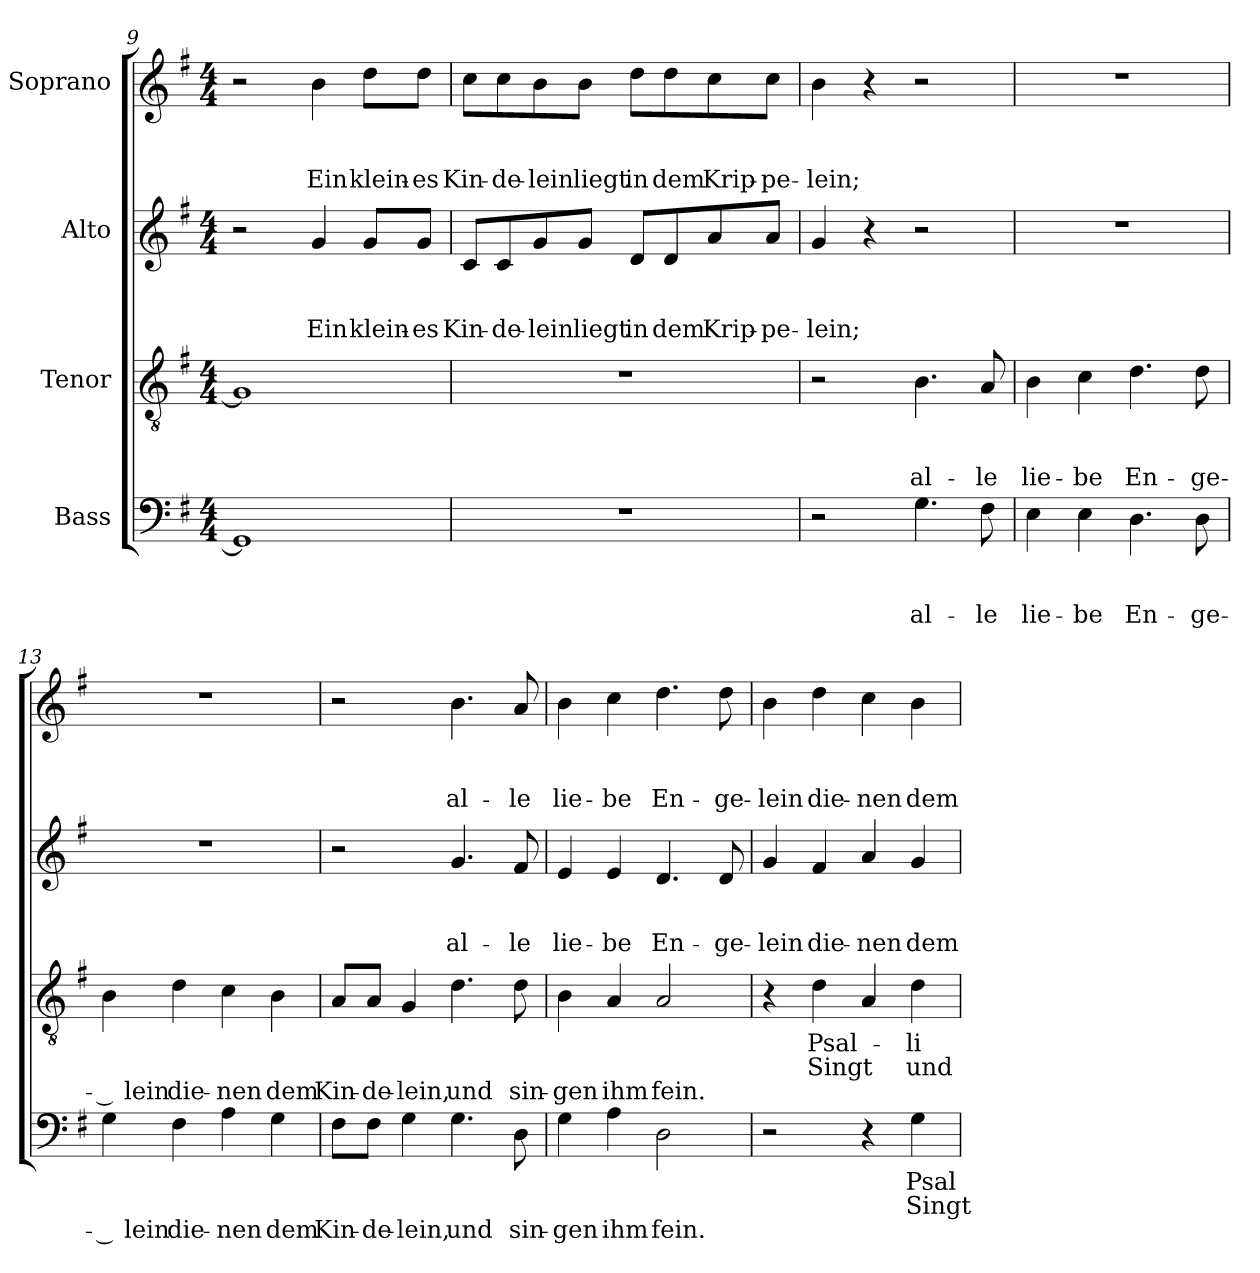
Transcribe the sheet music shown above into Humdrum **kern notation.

**kern	**text	**text	**text	**kern	**text	**text	**text	**kern	**text	**text	**text	**kern	**text	**text	**text
*part4	*part4	*part4	*part4	*part3	*part3	*part3	*part3	*part2	*part2	*part2	*part2	*part1	*part1	*part1	*part1
*staff4	*staff4	*staff4	*staff4	*staff3	*staff3	*staff3	*staff3	*staff2	*staff2	*staff2	*staff2	*staff1	*staff1	*staff1	*staff1
*I"Bass	*	*	*	*I"Tenor	*	*	*	*I"Alto	*	*	*	*I"Soprano	*	*	*
*clefF4	*	*	*	*clefGv2	*	*	*	*clefG2	*	*	*	*clefG2	*	*	*
*k[f#]	*	*	*	*k[f#]	*	*	*	*k[f#]	*	*	*	*k[f#]	*	*	*
*G:	*	*	*	*G:	*	*	*	*G:	*	*	*	*G:	*	*	*
*M4/4	*	*	*	*M4/4	*	*	*	*M4/4	*	*	*	*M4/4	*	*	*
=9	=9	=9	=9	=9	=9	=9	=9	=9	=9	=9	=9	=9	=9	=9	=9
1GG]	.	.	.	1G]	.	.	.	2r	.	.	.	2r	.	.	.
!	!	!	!	!	!	!	!	!	!	!	!LO:LY:b	!	!	!	!LO:LY:b
.	.	.	.	.	.	.	.	4g/	.	.	Ein	4b\	.	.	Ein
!	!	!	!	!	!	!	!	!	!	!	!LO:LY:b	!	!	!	!LO:LY:b
.	.	.	.	.	.	.	.	8g/L	.	.	klein-	8dd\L	.	.	klein-
!	!	!	!	!	!	!	!	!	!	!	!LO:LY:b	!	!	!	!LO:LY:b
.	.	.	.	.	.	.	.	8g/J	.	.	-es	8dd\J	.	.	-es
=10	=10	=10	=10	=10	=10	=10	=10	=10	=10	=10	=10	=10	=10	=10	=10
!	!	!	!	!	!	!	!	!	!	!	!LO:LY:b	!	!	!	!LO:LY:b
1r	.	.	.	1r	.	.	.	8c/L	.	.	Kin-	8cc\L	.	.	Kin-
!	!	!	!	!	!	!	!	!	!	!	!LO:LY:b	!	!	!	!LO:LY:b
.	.	.	.	.	.	.	.	8c/	.	.	-de-	8cc\	.	.	-de-
!	!	!	!	!	!	!	!	!	!	!	!LO:LY:b	!	!	!	!LO:LY:b
.	.	.	.	.	.	.	.	8g/	.	.	-lein	8b\	.	.	-lein
!	!	!	!	!	!	!	!	!	!	!	!LO:LY:b	!	!	!	!LO:LY:b
.	.	.	.	.	.	.	.	8g/J	.	.	liegt	8b\J	.	.	liegt
!	!	!	!	!	!	!	!	!	!	!	!LO:LY:b	!	!	!	!LO:LY:b
.	.	.	.	.	.	.	.	8d/L	.	.	in	8dd\L	.	.	in
!	!	!	!	!	!	!	!	!	!	!	!LO:LY:b	!	!	!	!LO:LY:b
.	.	.	.	.	.	.	.	8d/	.	.	dem	8dd\	.	.	dem
!	!	!	!	!	!	!	!	!	!	!	!LO:LY:b	!	!	!	!LO:LY:b
.	.	.	.	.	.	.	.	8a/	.	.	Krip-	8cc\	.	.	Krip-
!	!	!	!	!	!	!	!	!	!	!	!LO:LY:b	!	!	!	!LO:LY:b
.	.	.	.	.	.	.	.	8a/J	.	.	-pe-	8cc\J	.	.	-pe-
=11	=11	=11	=11	=11	=11	=11	=11	=11	=11	=11	=11	=11	=11	=11	=11
!	!	!	!	!	!	!	!	!	!	!	!LO:LY:b	!	!	!	!LO:LY:b
2r	.	.	.	2r	.	.	.	4g/	.	.	-lein;	4b\	.	.	-lein;
.	.	.	.	.	.	.	.	4r	.	.	.	4r	.	.	.
!	!	!	!LO:LY:b	!	!	!	!LO:LY:b	!	!	!	!	!	!	!	!
4.G\	.	.	al-	4.B\	.	.	al-	2r	.	.	.	2r	.	.	.
!	!	!	!LO:LY:b	!	!	!	!LO:LY:b	!	!	!	!	!	!	!	!
8F#\	.	.	-le	8A/	.	.	-le	.	.	.	.	.	.	.	.
!!LO:LB:g=z
=12	=12	=12	=12	=12	=12	=12	=12	=12	=12	=12	=12	=12	=12	=12	=12
!	!	!	!LO:LY:b	!	!	!	!LO:LY:b	!	!	!	!	!	!	!	!
4E\	.	.	lie-	4B\	.	.	lie-	1r	.	.	.	1r	.	.	.
!	!	!	!LO:LY:b	!	!	!	!LO:LY:b	!	!	!	!	!	!	!	!
4E\	.	.	-be	4c\	.	.	-be	.	.	.	.	.	.	.	.
!	!	!	!LO:LY:b	!	!	!	!LO:LY:b	!	!	!	!	!	!	!	!
4.D\	.	.	En-	4.d\	.	.	En-	.	.	.	.	.	.	.	.
!	!	!	!LO:LY:b	!	!	!	!LO:LY:b	!	!	!	!	!	!	!	!
8D\	.	.	-ge-	8d\	.	.	-ge-	.	.	.	.	.	.	.	.
=13	=13	=13	=13	=13	=13	=13	=13	=13	=13	=13	=13	=13	=13	=13	=13
!	!	!	!LO:LY:b	!	!	!	!LO:LY:b	!	!	!	!	!	!	!	!
4G\	.	.	­ lein	4B\	.	.	­ lein	1r	.	.	.	1r	.	.	.
!	!	!	!LO:LY:b	!	!	!	!LO:LY:b	!	!	!	!	!	!	!	!
4F#\	.	.	die-	4d\	.	.	die-	.	.	.	.	.	.	.	.
!	!	!	!LO:LY:b	!	!	!	!LO:LY:b	!	!	!	!	!	!	!	!
4A\	.	.	-nen	4c\	.	.	-nen	.	.	.	.	.	.	.	.
!	!	!	!LO:LY:b	!	!	!	!LO:LY:b	!	!	!	!	!	!	!	!
4G\	.	.	dem	4B\	.	.	dem	.	.	.	.	.	.	.	.
=14	=14	=14	=14	=14	=14	=14	=14	=14	=14	=14	=14	=14	=14	=14	=14
!	!	!	!LO:LY:b	!	!	!	!LO:LY:b	!	!	!	!	!	!	!	!
8F#\L	.	.	Kin-	8A/L	.	.	Kin-	2r	.	.	.	2r	.	.	.
!	!	!	!LO:LY:b	!	!	!	!LO:LY:b	!	!	!	!	!	!	!	!
8F#\J	.	.	-de-	8A/J	.	.	-de-	.	.	.	.	.	.	.	.
!	!	!	!LO:LY:b	!	!	!	!LO:LY:b	!	!	!	!	!	!	!	!
4G\	.	.	-lein,	4G/	.	.	-lein,	.	.	.	.	.	.	.	.
!	!	!	!LO:LY:b	!	!	!	!LO:LY:b	!	!	!	!LO:LY:b	!	!	!	!LO:LY:b
4.G\	.	.	und	4.d\	.	.	und	4.g/	.	.	al-	4.b\	.	.	al-
!	!	!	!LO:LY:b	!	!	!	!LO:LY:b	!	!	!	!LO:LY:b	!	!	!	!LO:LY:b
8D\	.	.	sin-	8d\	.	.	sin-	8f#/	.	.	-le	8a/	.	.	-le
=15	=15	=15	=15	=15	=15	=15	=15	=15	=15	=15	=15	=15	=15	=15	=15
!	!	!	!LO:LY:b	!	!	!	!LO:LY:b	!	!	!	!LO:LY:b	!	!	!	!LO:LY:b
4G\	.	.	-gen	4B\	.	.	-gen	4e/	.	.	lie-	4b\	.	.	lie-
!	!	!	!LO:LY:b	!	!	!	!LO:LY:b	!	!	!	!LO:LY:b	!	!	!	!LO:LY:b
4A\	.	.	ihm	4A/	.	.	ihm	4e/	.	.	-be	4cc\	.	.	-be
!	!	!	!LO:LY:b	!	!	!	!LO:LY:b	!	!	!	!LO:LY:b	!	!	!	!LO:LY:b
2D\	.	.	fein.	2A/	.	.	fein.	4.d/	.	.	En-	4.dd\	.	.	En-
!	!	!	!	!	!	!	!	!	!	!	!LO:LY:b	!	!	!	!LO:LY:b
.	.	.	.	.	.	.	.	8d/	.	.	-ge-	8dd\	.	.	-ge-
=16	=16	=16	=16	=16	=16	=16	=16	=16	=16	=16	=16	=16	=16	=16	=16
!	!	!	!	!	!	!	!	!	!	!	!LO:LY:b	!	!	!	!LO:LY:b
2r	.	.	.	4r	.	.	.	4g/	.	.	-lein	4b\	.	.	-lein
!	!	!	!	!	!LO:LY:b	!LO:LY:b	!	!	!	!	!LO:LY:b	!	!	!	!LO:LY:b
.	.	.	.	4d\	Psal-	-Singt	.	4f#/	.	.	die-	4dd\	.	.	die-
!	!	!	!	!	!	!	!	!	!	!	!LO:LY:b	!	!	!	!LO:LY:b
4r	.	.	.	4A/	.	.	.	4a/	.	.	-nen	4cc\	.	.	-nen
!	!LO:LY:b	!LO:LY:b	!	!	!LO:LY:b	!LO:LY:b	!	!	!	!	!LO:LY:b	!	!	!	!LO:LY:b
4G\	Psal-	-Singt	.	4d\	-li-	und	.	4g/	.	.	dem	4b\	.	.	dem
=	=	=	=	=	=	=	=	=	=	=	=	=	=	=	=
*-	*-	*-	*-	*-	*-	*-	*-	*-	*-	*-	*-	*-	*-	*-	*-
